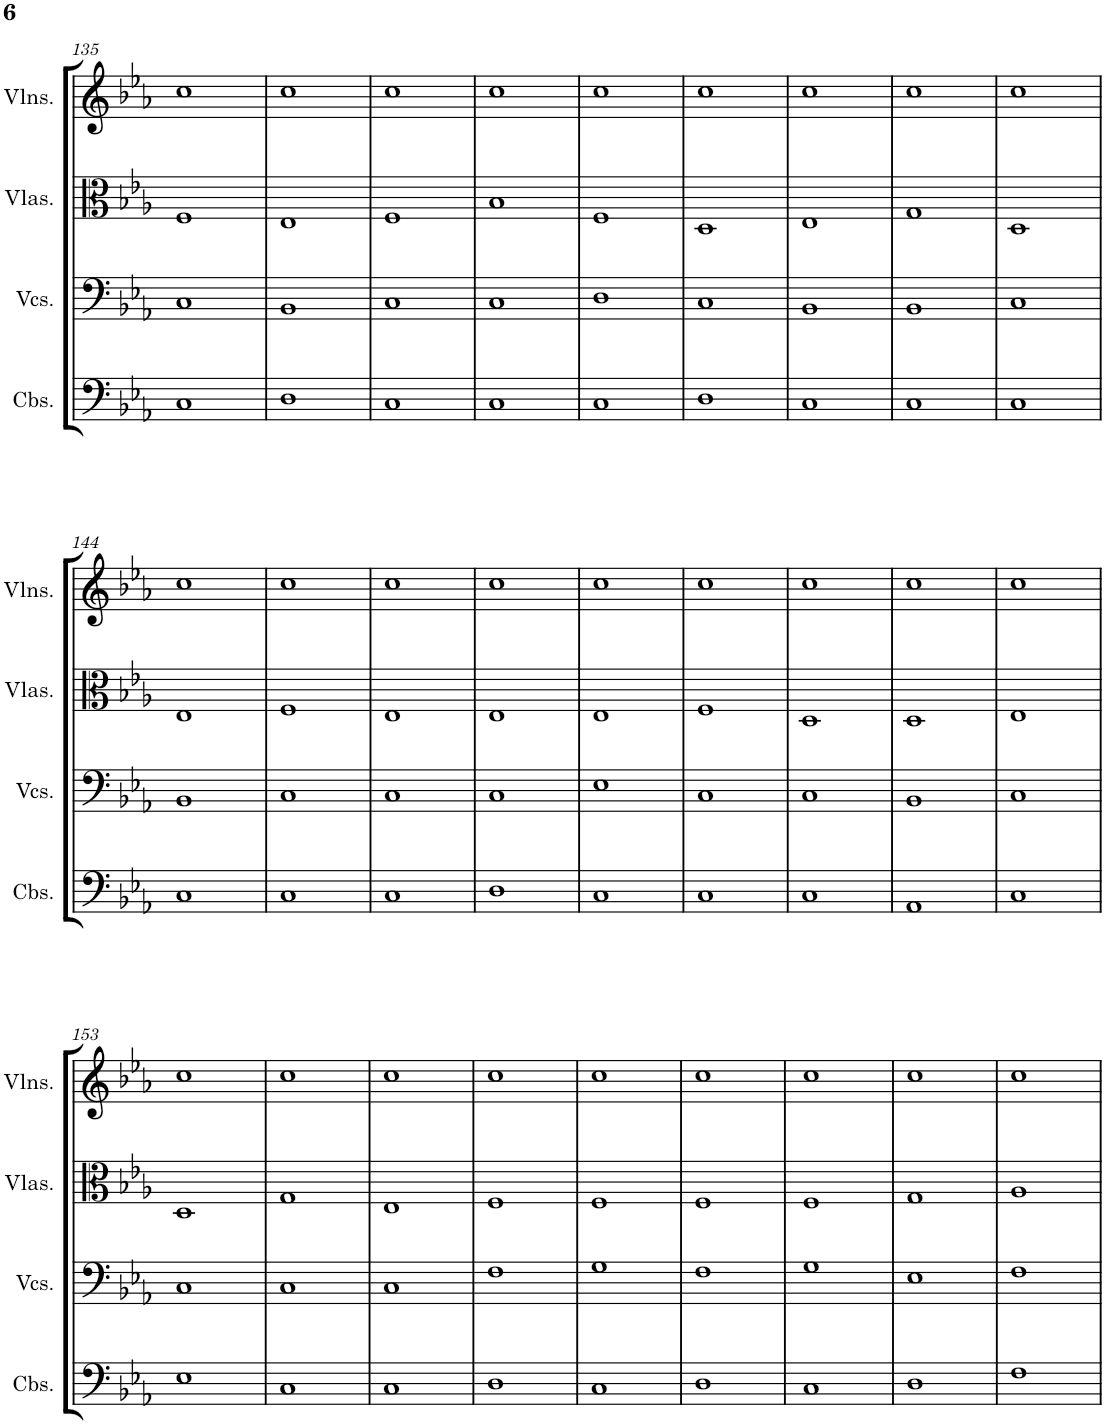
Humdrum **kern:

**kern	**kern	**kern	**kern
*part4	*part3	*part2	*part1
*staff4	*staff3	*staff2	*staff1
*I"Contrabasses	*I"Violoncellos	*I"Violas	*I"Violins
*I'Cbs.	*I'Vcs.	*I'Vlas.	*I'Vlns.
!!LO:PB:g=z
*clefF4	*clefF4	*clefC3	*clefG2
*Trd7c12	*	*	*
*k[b-e-a-]	*k[b-e-a-]	*k[b-e-a-]	*k[b-e-a-]
*M4/4	*M4/4	*M4/4	*M4/4
=135	=135	=135	=135
1C	1C	1F	1cc
=136	=136	=136	=136
1D	1BB-	1E-	1cc
=137	=137	=137	=137
1C	1C	1F	1cc
=138	=138	=138	=138
1C	1C	1B-	1cc
=139	=139	=139	=139
1C	1D	1F	1cc
=140	=140	=140	=140
1D	1C	1D	1cc
=141	=141	=141	=141
1C	1BB-	1E-	1cc
=142	=142	=142	=142
1C	1BB-	1G	1cc
=143	=143	=143	=143
1C	1C	1D	1cc
!!LO:LB:g=z
=144	=144	=144	=144
1C	1BB-	1E-	1cc
=145	=145	=145	=145
1C	1C	1F	1cc
=146	=146	=146	=146
1C	1C	1E-	1cc
=147	=147	=147	=147
1D	1C	1E-	1cc
=148	=148	=148	=148
1C	1E-	1E-	1cc
=149	=149	=149	=149
1C	1C	1F	1cc
=150	=150	=150	=150
1C	1C	1D	1cc
=151	=151	=151	=151
1AA-	1BB-	1D	1cc
=152	=152	=152	=152
1C	1C	1E-	1cc
!!LO:LB:g=z
=153	=153	=153	=153
1E-	1C	1D	1cc
=154	=154	=154	=154
1C	1C	1G	1cc
=155	=155	=155	=155
1C	1C	1E-	1cc
=156	=156	=156	=156
1D	1F	1F	1cc
=157	=157	=157	=157
1C	1G	1F	1cc
=158	=158	=158	=158
1D	1F	1F	1cc
=159	=159	=159	=159
1C	1G	1F	1cc
=160	=160	=160	=160
1D	1E-	1G	1cc
=161	=161	=161	=161
1F	1F	1A-	1cc
=	=	=	=
*-	*-	*-	*-
